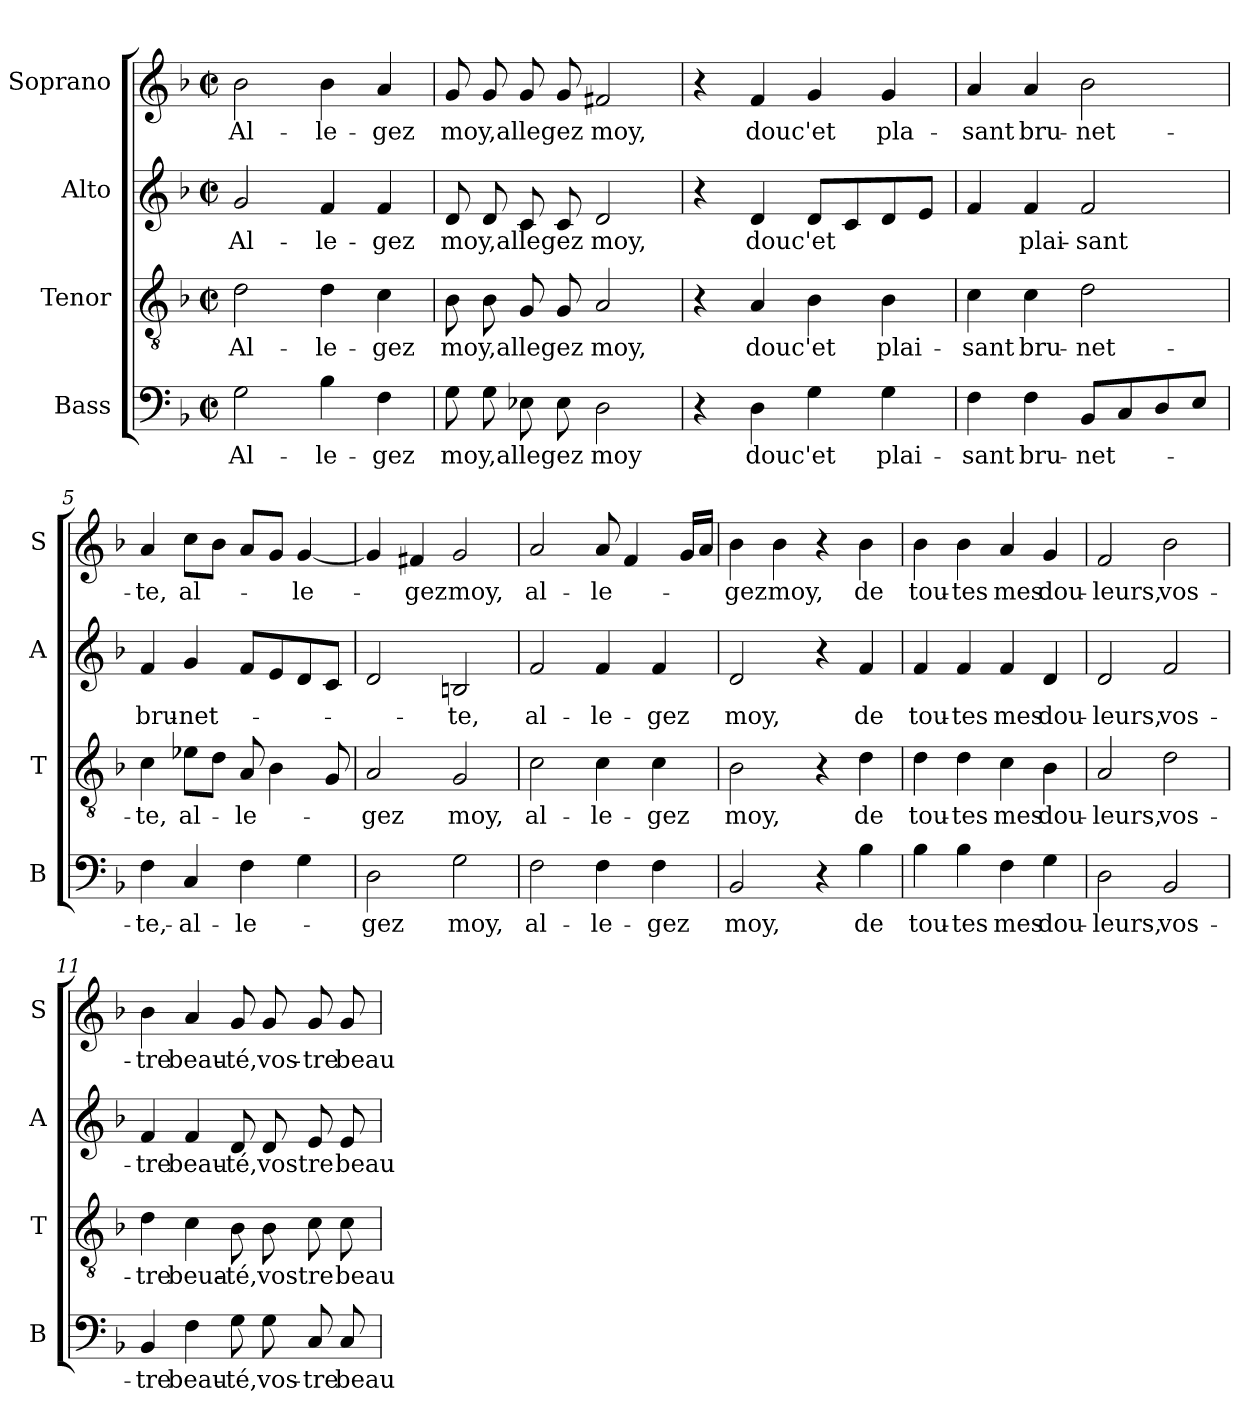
**kern	**text	**kern	**text	**kern	**text	**kern	**text
*part4	*part4	*part3	*part3	*part2	*part2	*part1	*part1
*staff4	*staff4	*staff3	*staff3	*staff2	*staff2	*staff1	*staff1
*I"Bass	*	*I"Tenor	*	*I"Alto	*	*I"Soprano	*
*I'B	*	*I'T	*	*I'A	*	*I'S	*
*clefF4	*	*clefGv2	*	*clefG2	*	*clefG2	*
*k[b-]	*	*k[b-]	*	*k[b-]	*	*k[b-]	*
*F:	*	*F:	*	*F:	*	*F:	*
*M2/2	*	*M2/2	*	*M2/2	*	*M2/2	*
*met(c|)	*	*met(c|)	*	*met(c|)	*	*met(c|)	*
=1	=1	=1	=1	=1	=1	=1	=1
2G\	Al-	2d\	Al-	2g/	Al-	2b-\	Al-
4B-\	-le-	4d\	-le-	4f/	-le-	4b-\	-le-
4F\	-gez	4c\	-gez	4f/	-gez	4a/	-gez
=2	=2	=2	=2	=2	=2	=2	=2
8G\	moy,allegez	8B-\	moy,allegez	8d/	moy,allegez	8g/	moy,allegez
8G\	.	8B-\	.	8d/	.	8g/	.
8E-X\	.	8G/	.	8c/	.	8g/	.
8E-\	.	8G/	.	8c/	.	8g/	.
2D\	moy	2A/	moy,	2d/	moy,	2f#X/	moy,
=3	=3	=3	=3	=3	=3	=3	=3
4r	.	4r	.	4r	.	4r	.
4D\	douc'et	4A/	douc'et	4d/	douc'et	4f/	douc'et
4G\	.	4B-\	.	8d/L	.	4g/	.
.	.	.	.	8c/	.	.	.
4G\	plai-	4B-\	plai-	8d/	.	4g/	pla-
.	.	.	.	8e/J	.	.	.
=4	=4	=4	=4	=4	=4	=4	=4
4F\	-sant	4c\	-sant	4f/	.	4a/	-sant
4F\	bru-	4c\	bru-	4f/	plai-	4a/	bru-
8BB-/L	-net-	2d\	-net-	2f/	-sant	2b-\	-net-
8C/	.	.	.	.	.	.	.
8D/	.	.	.	.	.	.	.
8E/J	.	.	.	.	.	.	.
=5	=5	=5	=5	=5	=5	=5	=5
4F\	-te,-	4c\	-te,	4f/	bru-	4a/	-te,
4C/	-al-	8e-X\L	al-	4g/	-net-	8cc\L	al-
.	.	8d\J	.	.	.	8b-\J	.
4F\	-le-	8A/	-le-	8f/L	.	8a/L	.
.	.	4B-\	.	8e/	.	8g/J	.
4G\	.	.	.	8d/	.	[4g/	-le-
.	.	8G/	.	8c/J	.	.	.
=6	=6	=6	=6	=6	=6	=6	=6
2D\	-gez	2A/	-gez	2d/	.	4g/]	.
.	.	.	.	.	.	4f#X/	-gez
2G\	moy,	2G/	moy,	2Bn/	-te,	2g/	moy,
!!LO:LB:g=z
=7	=7	=7	=7	=7	=7	=7	=7
2F\	al-	2c\	al-	2f/	al-	2a/	al-
4F\	-le-	4c\	-le-	4f/	-le-	8a/	-le-
.	.	.	.	.	.	4f/	.
4F\	-gez	4c\	-gez	4f/	-gez	.	.
.	.	.	.	.	.	16g/LL	.
.	.	.	.	.	.	16a/JJ	.
=8	=8	=8	=8	=8	=8	=8	=8
2BB-/	moy,	2B-\	moy,	2d/	moy,	4b-\	-gez
.	.	.	.	.	.	4b-\	moy,
4r	.	4r	.	4r	.	4r	.
4B-\	de	4d\	de	4f/	de	4b-\	de
=9	=9	=9	=9	=9	=9	=9	=9
4B-\	tou-	4d\	tou-	4f/	tou-	4b-\	tou-
4B-\	-tes	4d\	-tes	4f/	-tes	4b-\	-tes
4F\	mes	4c\	mes	4f/	mes	4a/	mes
4G\	dou-	4B-\	dou-	4d/	dou-	4g/	dou-
=10	=10	=10	=10	=10	=10	=10	=10
2D\	-leurs,	2A/	-leurs,	2d/	-leurs,	2f/	-leurs,
2BB-/	vos-	2d\	vos-	2f/	vos-	2b-\	vos-
=11	=11	=11	=11	=11	=11	=11	=11
4BB-/	-tre	4d\	-tre	4f/	-tre	4b-\	-tre
4F\	beau-	4c\	beua-	4f/	beau-	4a/	beau-
8G\	-té,	8B-\	-té,	8d/	-té,	8g/	-té,
8G\	vos-	8B-\	vostre	8d/	vostre	8g/	vos-
8C/	-tre	8c\	.	8e/	.	8g/	-tre
8C/	beau-	8c\	beau-	8e/	beau-	8g/	beau-
=	=	=	=	=	=	=	=
*-	*-	*-	*-	*-	*-	*-	*-
